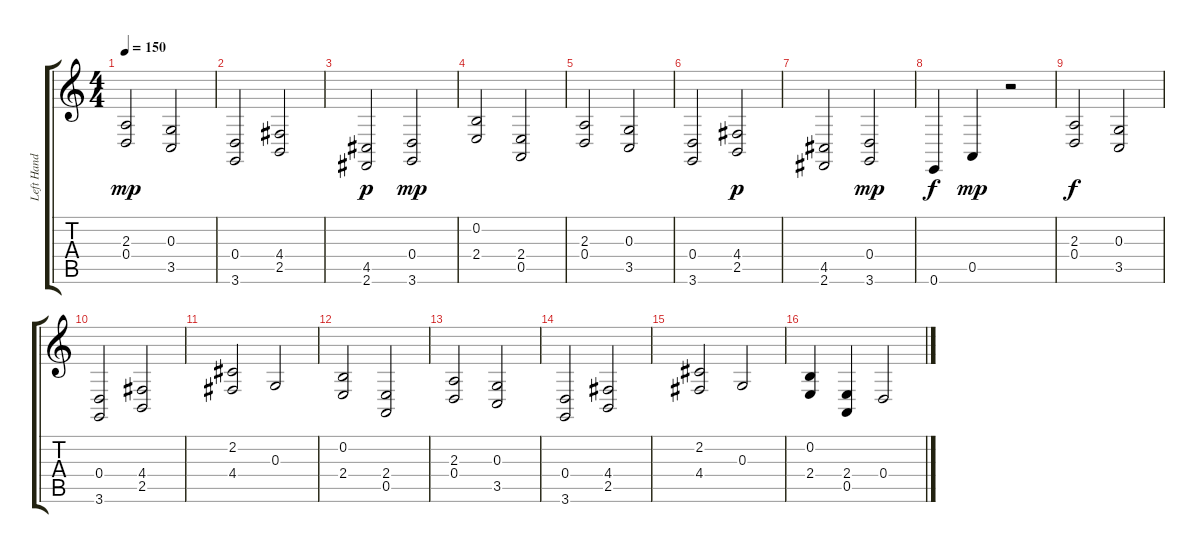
\track ("Left Hand" "Left Hand") {instrument honkytonkpiano}
\staff {score tabs}
\tuning (E4 B3 G3 D3 A2 E2) {hide}
\ts (4 4)
\tempo 150
\clef g2
\ks c
(2.3 0.4).2{dy mp} (0.3 3.5).2 |
(0.4 3.6).2 (4.4 2.5).2 |
(4.5 2.6).2{dy p} (0.4 3.6).2{dy mp} |
(0.2 2.4).2 (2.4 0.5).2 |
(2.3 0.4).2 (0.3 3.5).2 |
(0.4 3.6).2 (4.4 2.5).2{dy p} |
(4.5 2.6).2 (0.4 3.6).2{dy mp} |
0.6.4{dy f} 0.5.4{dy mp} r.2 |
(2.3 0.4).2{dy f} (0.3 3.5).2 |
(0.4 3.6).2 (4.4 2.5).2 |
(2.2 4.4).2 0.3.2 |
(0.2 2.4).2 (2.4 0.5).2 |
(2.3 0.4).2 (0.3 3.5).2 |
(0.4 3.6).2 (4.4 2.5).2 |
(2.2 4.4).2 0.3.2 |
(0.2 2.4).4 (2.4 0.5).4 0.4.2
